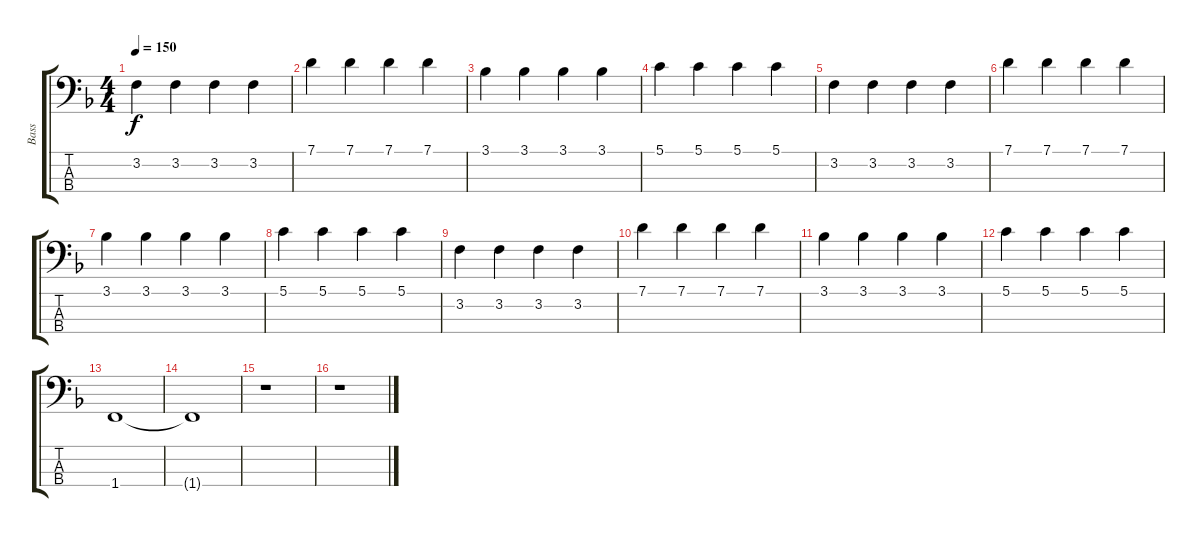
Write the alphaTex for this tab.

\track ("Bass" "Bass") {instrument electricbassfinger}
\staff {score tabs}
\tuning (G2 D2 A1 E1) {hide}
\ts (4 4)
\tempo 150
\clef f4
\ks f
3.2.4{dy f} 3.2.4 3.2.4 3.2.4 |
7.1.4 7.1.4 7.1.4 7.1.4 |
3.1.4 3.1.4 3.1.4 3.1.4 |
5.1.4 5.1.4 5.1.4 5.1.4 |
3.2.4 3.2.4 3.2.4 3.2.4 |
7.1.4 7.1.4 7.1.4 7.1.4 |
3.1.4 3.1.4 3.1.4 3.1.4 |
5.1.4 5.1.4 5.1.4 5.1.4 |
3.2.4 3.2.4 3.2.4 3.2.4 |
7.1.4 7.1.4 7.1.4 7.1.4 |
3.1.4 3.1.4 3.1.4 3.1.4 |
5.1.4 5.1.4 5.1.4 5.1.4 |
1.4.1 |
1.4{t}.1 |
r.1 |
r.1
